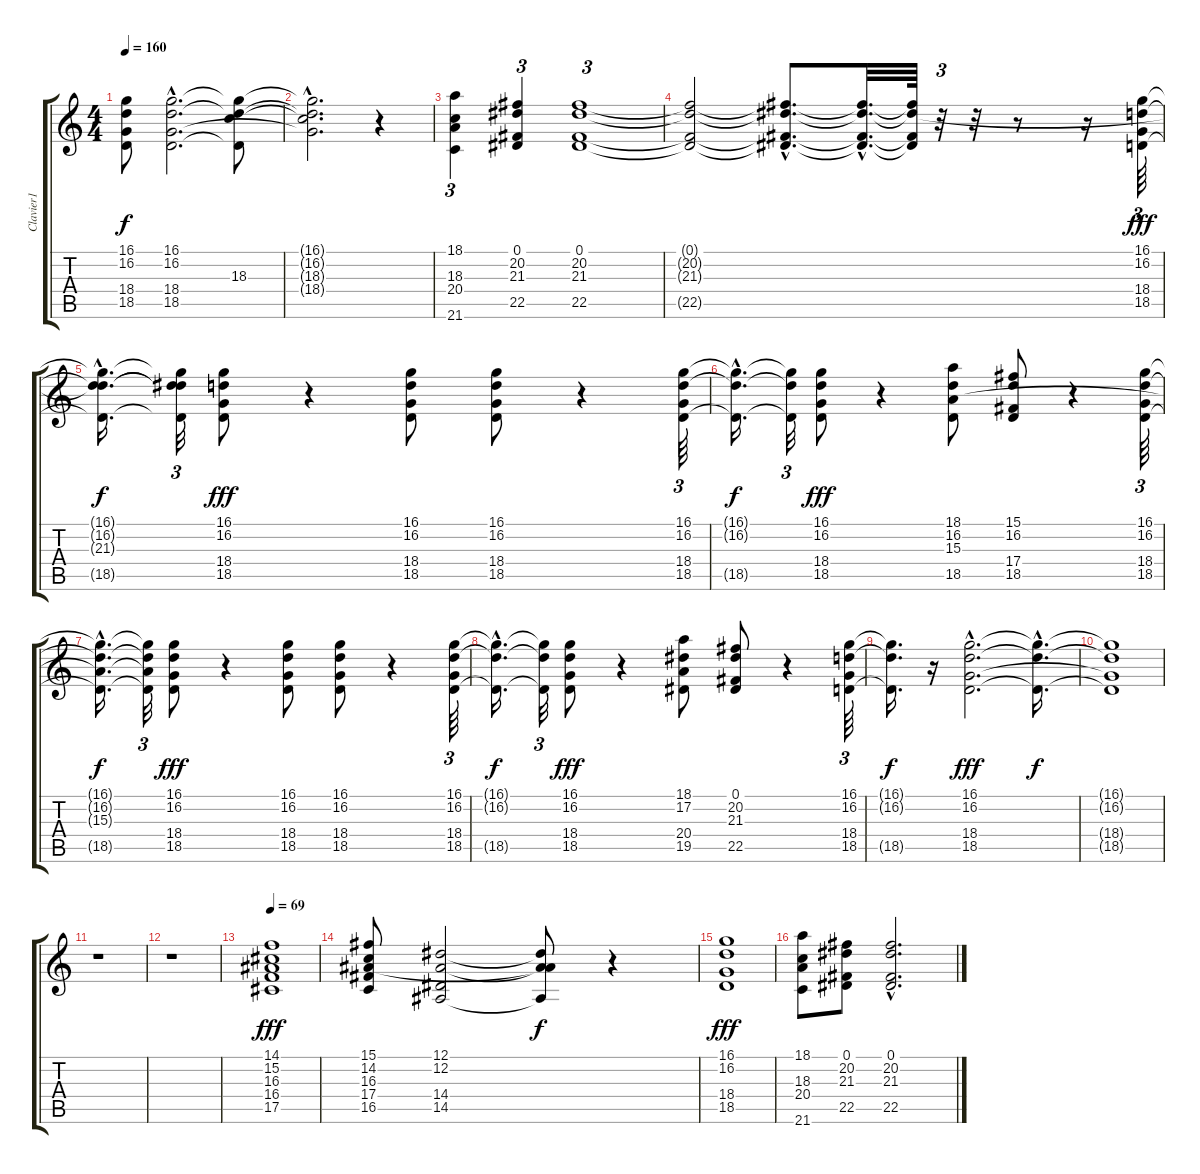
\track ("Clavier1" "Clavier1") {instrument choiraahs}
\staff {score tabs}
\tuning (Eb4 Bb3 Gb3 Db3 Ab2 Eb2) {hide}
\ts (4 4)
\tempo 160
\clef g2
\ks c
(16.1 16.2 18.4 18.5).8{dy f} (16.1{hac} 16.2{hac} 18.4{hac} 18.5{hac}).2{d} (16.1{t} 16.2{t} 18.3{t} 18.5{t}).8 |
(16.1{hac t} 16.2{hac t} 18.3{hac t} 18.4{hac t}).2{d} r.4 |
(18.1 18.3 20.4 21.6).4{tu (3 2)} (0.1 20.2 21.3 22.5).4{tu (3 2)} (0.1 20.2 21.3 22.5).1{tu (3 2)} |
(0.1{t} 20.2{t} 21.3{t} 22.5{t}).2 (0.1{hac t} 20.2{hac t} 21.3{hac t} 22.5{hac t}).8{d} (0.1{hac t} 20.2{hac t} 21.3{hac t} 22.5{hac t}).32{d} (0.1{t} 20.2{t} 21.3{t} 22.5{t}).64 r.32{tu (3 2)} r.32 r.8 r.16 (16.1 16.2 18.4 18.5).64{tu (3 2) dy fff} |
(16.1{hac t} 16.2{hac t} 21.3{hac t} 18.5{hac t}).16{d dy f} (16.1{t} 16.2{t} 21.3{t} 18.5{t}).32{tu (3 2)} (16.1 16.2 18.4 18.5).8{dy fff} r.4 (16.1 16.2 18.4 18.5).8 (16.1 16.2 18.4 18.5).8 r.4 (16.1 16.2 18.4 18.5).64{tu (3 2)} |
(16.1{hac t} 16.2{hac t} 18.5{hac t}).16{d dy f} (16.1{t} 16.2{t} 18.5{t}).32{tu (3 2)} (16.1 16.2 18.4 18.5).8{dy fff} r.4 (18.1 16.2 15.3 18.5).8 (15.1 16.2 17.4 18.5).8 r.4 (16.1 16.2 18.4 18.5).64{tu (3 2)} |
(16.1{hac t} 16.2{hac t} 15.3{hac t} 18.5{hac t}).16{d dy f} (16.1{t} 16.2{t} 15.3{t} 18.5{t}).32{tu (3 2)} (16.1 16.2 18.4 18.5).8{dy fff} r.4 (16.1 16.2 18.4 18.5).8 (16.1 16.2 18.4 18.5).8 r.4 (16.1 16.2 18.4 18.5).64{tu (3 2)} |
(16.1{hac t} 16.2{hac t} 18.5{hac t}).16{d dy f} (16.1{t} 16.2{t} 18.5{t}).32{tu (3 2)} (16.1 16.2 18.4 18.5).8{dy fff} r.4 (18.1 17.2 20.4 19.5).8 (0.1 20.2 21.3 22.5).8 r.4 (16.1 16.2 18.4 18.5).64{tu (3 2)} |
(16.1{t} 16.2{t} 18.5{t}).16{d dy f} r.16 (16.1{hac} 16.2{hac} 18.4{hac} 18.5{hac}).2{d dy fff} (16.1{hac t} 16.2{hac t} 18.5{hac t}).16{d dy f} |
(16.1{t} 16.2{t} 18.4{t} 18.5{t}).1 |
r.1 |
r.1 |
\tempo 69
(14.1 15.2 16.3 16.4 17.5).1{dy fff} |
(15.1 14.2 16.3 17.4 16.5).8 (12.1 12.2 14.4 14.5).2 (12.1{t} 12.2{t} 16.3{t} 14.5{t}).8{dy f} r.4 |
(16.1 16.2 18.4 18.5).1{dy fff} |
(18.1 18.3 20.4 21.6).8 (0.1 20.2 21.3 22.5).8 (0.1{hac} 20.2{hac} 21.3{hac} 22.5{hac}).2{d}
